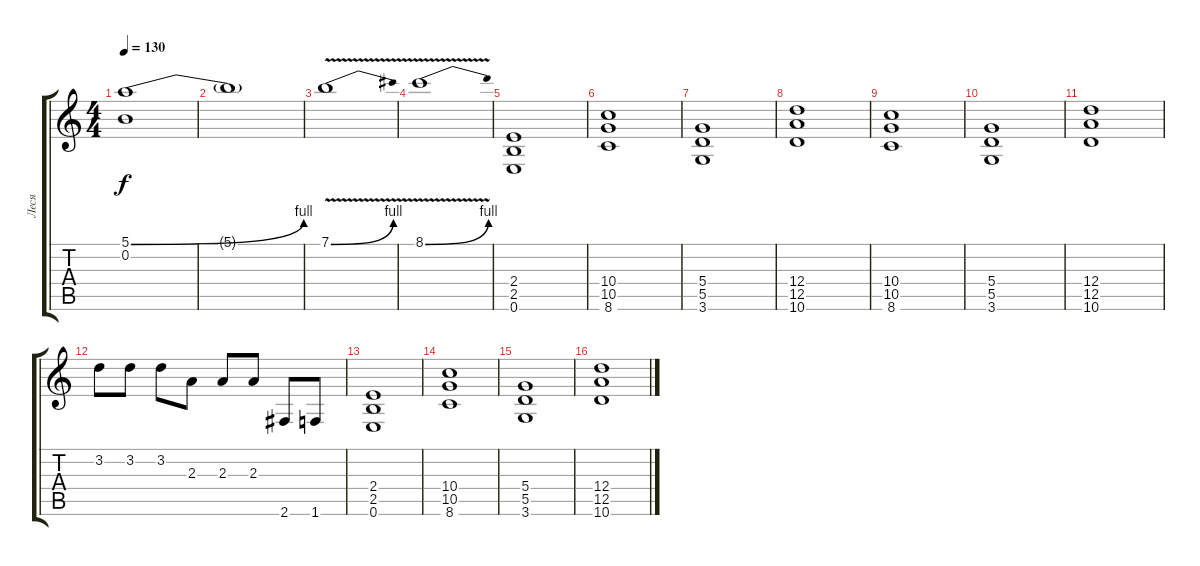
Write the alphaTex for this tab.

\track ("Леся" "Леся") {instrument overdrivenguitar}
\staff {score tabs}
\tuning (E4 B3 G3 D3 A2 E2) {hide}
\ts (4 4)
\tempo 130
\clef g2
\ks c
(5.1{be (bend 0 0 60 4)} 0.2).1{dy f} |
5.1{t}.1 |
7.1{be (bend 0 0 60 4) v}.1 |
8.1{be (bend 0 0 60 4) v}.1 |
(2.4 2.5 0.6).1{volume 16 instrument overdrivenguitar} |
(10.4 10.5 8.6).1 |
(5.4 5.5 3.6).1 |
(12.4 12.5 10.6).1 |
(10.4 10.5 8.6).1 |
(5.4 5.5 3.6).1 |
(12.4 12.5 10.6).1 |
3.2.8 3.2.8 3.2.8 2.3.8 2.3.8 2.3.8 2.6.8 1.6.8 |
(2.4 2.5 0.6).1 |
(10.4 10.5 8.6).1 |
(5.4 5.5 3.6).1 |
(12.4 12.5 10.6).1
